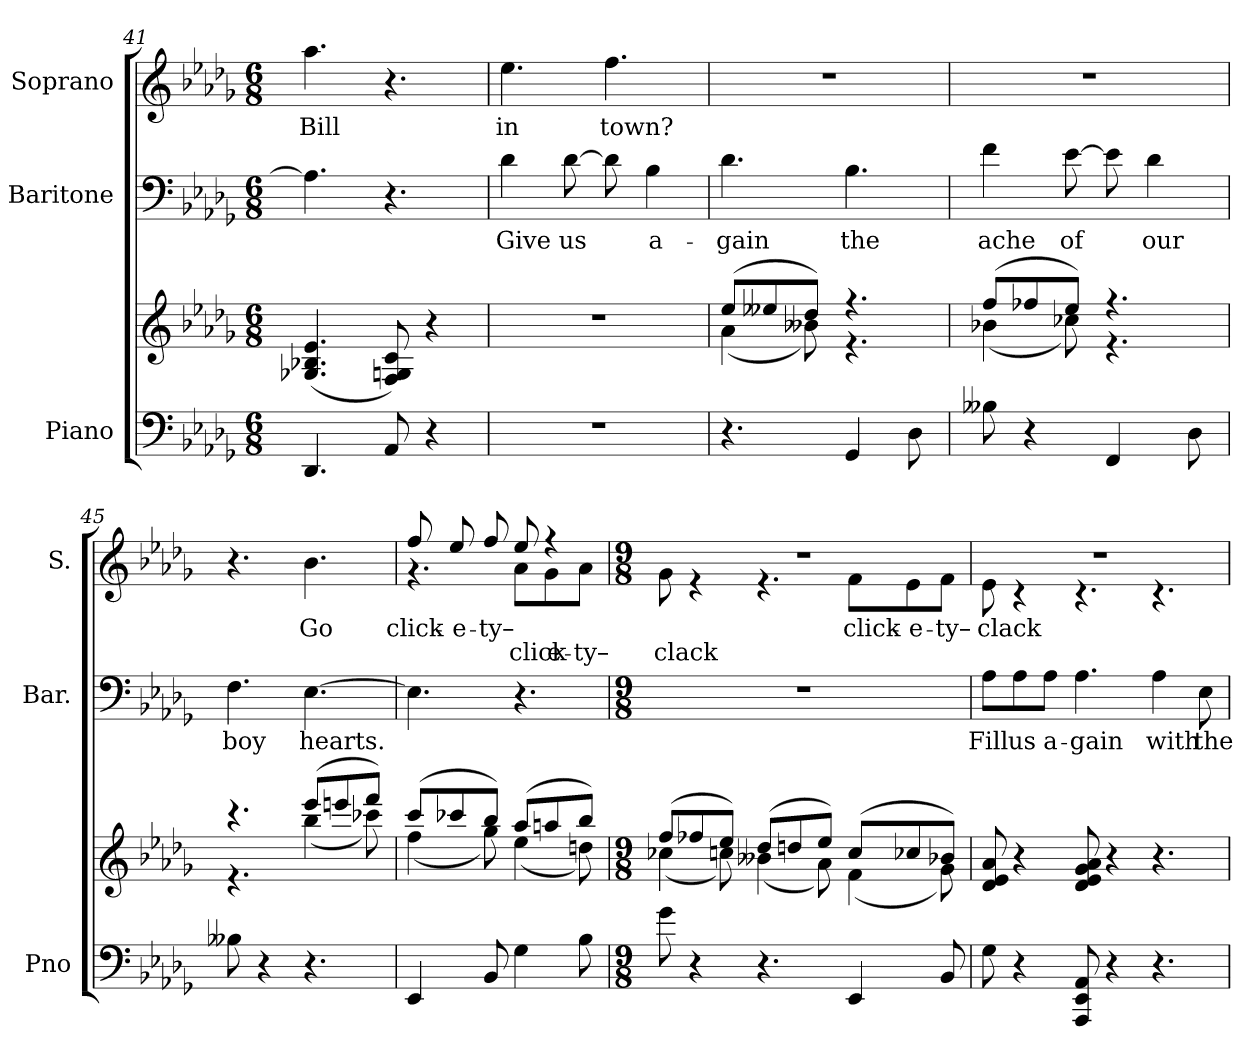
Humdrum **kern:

**kern	**kern	**kern	**text	**kern	**text	**text
*part3	*part3	*part2	*part2	*part1	*part1	*part1
*staff4	*staff3	*staff2	*staff2	*staff1	*staff1	*staff1
*I"Piano	*	*I"Baritone	*	*I"Soprano	*	*
*I'Pno	*	*I'Bar.	*	*I'S.	*	*
!!LO:PB:g=z
*clefF4	*clefG2	*clefF4	*	*clefG2	*	*
*k[b-e-a-d-g-]	*k[b-e-a-d-g-]	*k[b-e-a-d-g-]	*	*k[b-e-a-d-g-]	*	*
*D-:	*D-:	*D-:	*	*D-:	*	*
*M6/8	*M6/8	*M6/8	*	*M6/8	*	*
=41	=41	=41	=41	=41	=41	=41
!	!	!	!	!	!LO:LY:b	!
4.DD-/	(4.e-/ 4.B-X/ 4.G-X/	4.A-\]	.	4.aa-\	Bill	.
8AA-/	8c/ 8Gn/ 8F/)	4.r	.	4.r	.	.
4r	4r	.	.	.	.	.
=42	=42	=42	=42	=42	=42	=42
!	!	!	!LO:LY:b	!	!	!
!	!	!	!	!	!LO:LY:b	!
2.r	2.r	4d-\	Give	4.ee-\	in	.
!	!	!	!LO:LY:b	!	!	!
.	.	[>8d-\	us	.	.	.
!	!	!	!	!	!LO:LY:b	!
.	.	8d-\]	.	4.ff\	town?	.
!	!	!	!LO:LY:b	!	!	!
.	.	4B-\	a-	.	.	.
=43	=43	=43	=43	=43	=43	=43
*	*^	*	*	*	*	*
!	!	!	!	!LO:LY:b	!	!	!
4.r	(8ee-/L	(4a-\	4.d-\	-gain	2.r	.	.
.	8ee--X/	.	.	.	.	.	.
.	8dd-/J)	8b--X\)	.	.	.	.	.
!	!	!	!	!LO:LY:b	!	!	!
4GG-/	4.r	4.r	4.B-\	the	.	.	.
8D-\	.	.	.	.	.	.	.
=44	=44	=44	=44	=44	=44	=44	=44
!	!	!	!	!LO:LY:b	!	!	!
8B--X\	(8ff/L	(4b-X\	4f\	ache	2.r	.	.
4r	8ff-X/	.	.	.	.	.	.
!	!	!	!	!LO:LY:b	!	!	!
.	8ee-/J)	8cc-X\)	[>8e-\	of	.	.	.
4FF/	4.r	4.r	8e-\]	.	.	.	.
!	!	!	!	!LO:LY:b	!	!	!
.	.	.	4d-\	our	.	.	.
8D-\	.	.	.	.	.	.	.
=45	=45	=45	=45	=45	=45	=45	=45
!	!	!	!	!LO:LY:b	!	!	!
8B--X\	4.r	4.r	4.F\	boy	4.r	.	.
4r	.	.	.	.	.	.	.
!	!	!	!	!LO:LY:b	!	!	!
!	!	!	!	!	!	!LO:LY:b	!
4.r	(8eee-/L	(4bb-\	[>4.E-\	hearts.	4.b-\	Go	.
.	8eeen/	.	.	.	.	.	.
.	8fff/J)	8ccc-X\)	.	.	.	.	.
!!LO:LB:g=z
=46	=46	=46	=46	=46	=46	=46	=46
!	!	!	!	!	!	!LO:LY:b	!
*	*	*	*	*	*^	*	*
4EE-/	(8ccc/L	(4ff\	4.E-\]	.	8ff/	4.r	click-	.
!	!	!	!	!	!	!	!LO:LY:b	!
.	8ccc-X/	.	.	.	8ee-/	.	-e-	.
!	!	!	!	!	!	!	!LO:LY:b	!
8BB-/	8bb-/J)	8gg-\)	.	.	8ff/	.	-ty–	.
!	!	!	!	!	!	!	!LO:LY:b	!
!	!	!	!	!	!	!	!	!LO:LY:b
4G-\	(8aa-/L	(4ee-\	4.r	.	8ee-/	8a-\L	.	click-
!	!	!	!	!	!	!	!	!LO:LY:b
.	8aan/	.	.	.	4r	8g-\	.	-e-
!	!	!	!	!	!	!	!	!LO:LY:b
8B-\	8bb-/J)	8ddn\)	.	.	.	8a-\J	.	-ty–
=47	=47	=47	=47	=47	=47	=47	=47	=47
*M9/8	*M9/8	*	*M9/8	*	*M9/8	*	*	*
!	!	!	!	!	!	!	!	!LO:LY:b
8g-\	(8ff/L	(4cc-X\	8%9r	.	8%9r	8g-\	.	clack
4r	8ff-X/	.	.	.	.	4r	.	.
.	8ee-/J)	8ccn\)	.	.	.	.	.	.
4.r	(8dd-/L	(4b--X\	.	.	.	4.r	.	.
.	8ddn/	.	.	.	.	.	.	.
.	8ee-/J)	8a-\)	.	.	.	.	.	.
!	!	!	!	!	!	!	!LO:LY:b	!
4EE-/	(8cc/L	(4f\	.	.	.	8f\L	click-	.
!	!	!	!	!	!	!	!LO:LY:b	!
.	8cc-X/	.	.	.	.	8e-\	-e-	.
!	!	!	!	!	!	!	!LO:LY:b	!
8BB-/	8b-X/J)	8g-\)	.	.	.	8f\J	-ty–	.
*	*v	*v	*	*	*	*	*	*
=48	=48	=48	=48	=48	=48	=48	=48
*	*^	*	*	*	*	*	*
!	!	!	!	!LO:LY:b	!	!	!	!
*	*v	*v	*	*	*	*	*	*
*	*^	*	*	*	*	*	*
!	!	!	!	!	!	!	!LO:LY:b	!
*	*v	*v	*	*	*	*	*	*
8G-\	8a-/ 8e-/ 8d-/	8A-\L	Fill	8%9r	8e-\	clack	.
!	!	!	!LO:LY:b	!	!	!	!
4r	4r	8A-\	us	.	4r	.	.
!	!	!	!LO:LY:b	!	!	!	!
.	.	8A-\J	a-	.	.	.	.
!	!	!	!LO:LY:b	!	!	!	!
8AA-/ 8EE-/ 8AAA-/	8a-/ 8g-/ 8e-/ 8d-/	4.A-\	-gain	.	4.r	.	.
4r	4r	.	.	.	.	.	.
!	!	!	!LO:LY:b	!	!	!	!
4.r	4.r	4A-\	with	.	4.r	.	.
!	!	!	!LO:LY:b	!	!	!	!
.	.	8E-\	the	.	.	.	.
*	*	*	*	*v	*v	*	*
=	=	=	=	=	=	=
*-	*-	*-	*-	*-	*-	*-
